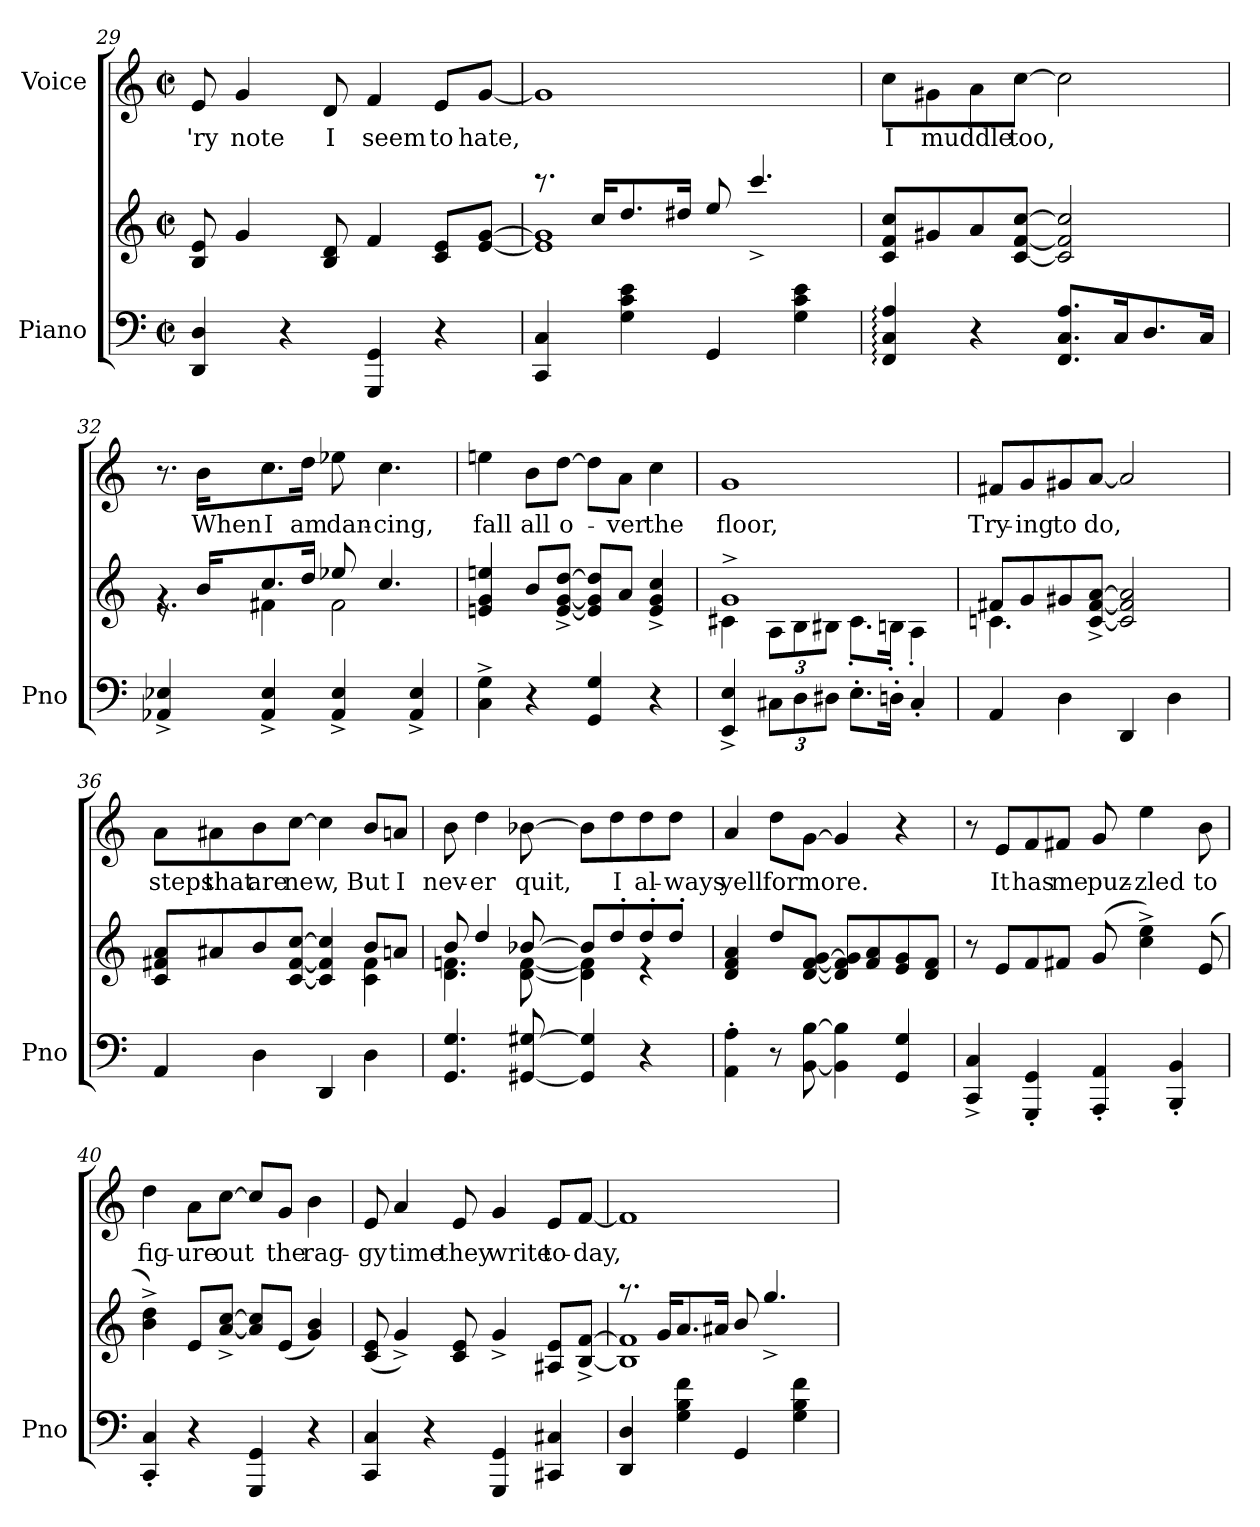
**kern	**kern	**kern	**text
*part2	*part2	*part1	*part1
*staff3	*staff2	*staff1	*staff1
*I"Piano	*	*I"Voice	*
*I'Pno	*	*	*
*clefF4	*clefG2	*clefG2	*
*k[]	*k[]	*k[]	*
*M2/2	*M2/2	*M2/2	*
*met(c|)	*met(c|)	*met(c|)	*
=29	=29	=29	=29
!	!	!	!LO:LY:b
4DD/ 4D/	8B/ 8e/	8e/	-'ry
!	!	!	!LO:LY:b
.	4g/	4g/	note
4r	.	.	.
!	!	!	!LO:LY:b
.	8B/ 8d/	8d/	I
!	!	!	!LO:LY:b
4GGG/ 4GG/	4f/	4f/	seem
!	!	!	!LO:LY:b
4r	8c/ 8e/L	8e/L	to
!	!	!	!LO:LY:b
.	[8e/ [8g/J	[8g/J	hate,
=30	=30	=30	=30
*	*^	*	*
4CC/ 4C/	1e] 1g]	8.rccc	1g]	.
.	.	16cc!/KL	.	.
4G\ 4c\ 4e\	.	8.dd!/	.	.
.	.	16dd#X!/Jk	.	.
4GG/	.	8ee!/	.	.
.	.	4.ccc^!/	.	.
4G\ 4c\ 4e\	.	.	.	.
*	*v	*v	*	*
!!LO:LB:g=z
=31	=31	=31	=31
!	!	!	!LO:LY:b
4FF/: 4C/: 4A/:	8c/ 8f/ 8cc/L	8cc\L	I
!	!	!	!LO:LY:b
.	8g#X/	8g#X\	muddle
4r	8a/	8a\	.
!	!	!	!LO:LY:b
.	[8c/ [8f/ [8cc/J	[8cc\J	too,
8.FF/ 8.C/ 8.A/L	2c/] 2f/] 2cc/]	2cc\]	.
16C/K	.	.	.
8.D/	.	.	.
16C/Jk	.	.	.
=32	=32	=32	=32
*	*^	*	*
4AA-X/^ 4E-X/^	8.re	4rg	8.r	.
!	!	!	!	!LO:LY:b
.	16b/KL	.	16b\KL	When
!	!	!	!	!LO:LY:b
4AA-/^ 4E-/^	8.cc/	4f#X\	8.cc\	I
!	!	!	!	!LO:LY:b
.	16dd/Jk	.	16dd\Jk	am
!	!	!	!	!LO:LY:b
4AA-/^ 4E-/^	8ee-X/	2f#\	8ee-X\	dan-
!	!	!	!	!LO:LY:b
.	4.cc/	.	4.cc\	-cing,
4AA-/^ 4E-/^	.	.	.	.
*	*v	*v	*	*
=33	=33	=33	=33
!	!	!	!LO:LY:b
4C\^ 4G\^	4en/ 4g/ 4een/	4een\	fall
!	!	!	!LO:LY:b
4r	8b/L	8b\L	all
!	!	!	!LO:LY:b
.	[8e/^ [8g/^ [8dd/^J	[8dd\J	o-
4GG/ 4G/	8e/] 8g/] 8dd/]L	8dd\L]	.
!	!	!	!LO:LY:b
.	8a/J	8a\J	-ver
!	!	!	!LO:LY:b
4r	4e/^ 4g/^ 4cc/^	4cc\	the
=34	=34	=34	=34
*	*^	*	*
!	!	!	!	!LO:LY:b
4EE/^ 4E/^	1g^	4c#X\	1g	floor,
*Xbrackettup	*	*Xbrackettup	*	*
12C#X\L	.	12A\L	.	.
12D\	.	12B\	.	.
12D#X\J	.	12B#X\J	.	.
8.E'\L	.	8.c#'\L	.	.
16Dn'\Jk	.	16Bn'\Jk	.	.
4C#'/	.	4A'\	.	.
!!LO:PB:g=z
=35	=35	=35	=35	=35
!	!	!	!	!LO:LY:b
4AA/	8f#X/L	4.cn\	8f#X/L	Try-
!	!	!	!	!LO:LY:b
.	8g/	.	8g/	-ing
!	!	!	!	!LO:LY:b
4D\	8g#X/	.	8g#X/	to
!	!	!	!	!LO:LY:b
.	[8c/^ [8f#/^ [8a/^J	2ryy	[8a/J	do,
4DD/	2c/] 2f#/] 2a/]	.	2a/]	.
4D\	.	.	.	.
.	.	8ryy	.	.
=36	=36	=36	=36	=36
!	!	!	!	!LO:LY:b
4AA/	8c/ 8f#X/ 8a/L	2.ryy	8a\L	steps
!	!	!	!	!LO:LY:b
.	8a#X/	.	8a#X\	that
!	!	!	!	!LO:LY:b
4D\	8b/	.	8b\	are
!	!	!	!	!LO:LY:b
.	[8c/ [8f#/ [8cc/J	.	[8cc\J	new,
4DD/	4c/] 4f#/] 4cc/]	.	4cc\]	.
!	!	!	!	!LO:LY:b
4D\	8b/L	4c\ 4f#\	8b/L	But
!	!	!	!	!LO:LY:b
.	8an/J	.	8an/J	I
=37	=37	=37	=37	=37
!	!	!	!	!LO:LY:b
4.GG/ 4.G/	8b/	4.d\ 4.fn\	8b\	nev-
!	!	!	!	!LO:LY:b
.	4dd/	.	4dd\	-er
!	!	!	!	!LO:LY:b
[8GG#X/ [8G#X/	[8b-X/	[8d\ [8f\	[8b-X\	quit,
4GG#/] 4G#/]	8b-/L]	4d\] 4f\]	8b-\L]	.
!	!	!	!	!LO:LY:b
.	8dd'/	.	8dd\	I
!	!	!	!	!LO:LY:b
4r	8dd'/	4r	8dd\	al-
!	!	!	!	!LO:LY:b
.	8dd'/J	.	8dd\J	-ways
*	*v	*v	*	*
=38	=38	=38	=38
!	!	!	!LO:LY:b
4AA\' 4A\'	4d/ 4f/ 4a/	4a/	yell
!	!	!	!LO:LY:b
8r	8dd/L	8dd\L	for
!	!	!	!LO:LY:b
[8BB\ [8B\	[8d/ [8f/ [8g/J	[8g\J	more.
4BB\] 4B\]	8d/] 8f/] 8g/]L	4g/]	.
.	8f/ 8a/	.	.
4GG/ 4G/	8e/ 8g/	4r	.
.	8d/ 8f/J	.	.
!!LO:LB:g=z
=39	=39	=39	=39
4CC/^ 4C/^	8r	8r	.
!	!	!	!LO:LY:b
.	8e/L	8e/L	It
!	!	!	!LO:LY:b
4GGG/' 4GG/'	8f/	8f/	has
!	!	!	!LO:LY:b
.	8f#X/J	8f#X/J	me
!	!	!	!LO:LY:b
4AAA/' 4AA/'	(<8g/	8g/	puz-
!	!	!	!LO:LY:b
.	4cc\^ 4ee\^)	4ee\	-zled
4BBB/' 4BB/'	.	.	.
!	!	!	!LO:LY:b
.	(>8e/	8b\	to
=40	=40	=40	=40
!	!	!	!LO:LY:b
4CC/' 4C/'	4b\^ 4dd\^)	4dd\	fig-
!	!	!	!LO:LY:b
4r	8e/L	8a\L	-ure
!	!	!	!LO:LY:b
.	[8a/^ [8cc/^J	[8cc\J	out
4GGG/ 4GG/	8a/] 8cc/]L	8cc/L]	.
!	!	!	!LO:LY:b
.	(<8e/J	8g/J	the
!	!	!	!LO:LY:b
4r	4g/ 4b/)	4b\	rag-
=41	=41	=41	=41
!	!	!	!LO:LY:b
4CC/ 4C/	(<8c/ 8e/	8e/	-gy
!	!	!	!LO:LY:b
.	4g^/)	4a/	time
4r	.	.	.
!	!	!	!LO:LY:b
.	8c/ 8e/	8e/	they
!	!	!	!LO:LY:b
4GGG/ 4GG/	4g^/	4g/	write
!	!	!	!LO:LY:b
4CC#X/ 4C#X/	8A#X/ 8e/L	8e/L	to-
!	!	!	!LO:LY:b
.	[8B/^ [8f/^J	[8f/J	-day,
=42	=42	=42	=42
*	*^	*	*
4DD/ 4D/	1B] 1f]	8.raa	1f]	.
.	.	16g!/KL	.	.
4G\ 4B\ 4f\	.	8.a!/	.	.
.	.	16a#X!/Jk	.	.
4GG/	.	8b!/	.	.
.	.	4.gg^!/	.	.
4G\ 4B\ 4f\	.	.	.	.
*	*v	*v	*	*
=	=	=	=
*-	*-	*-	*-
